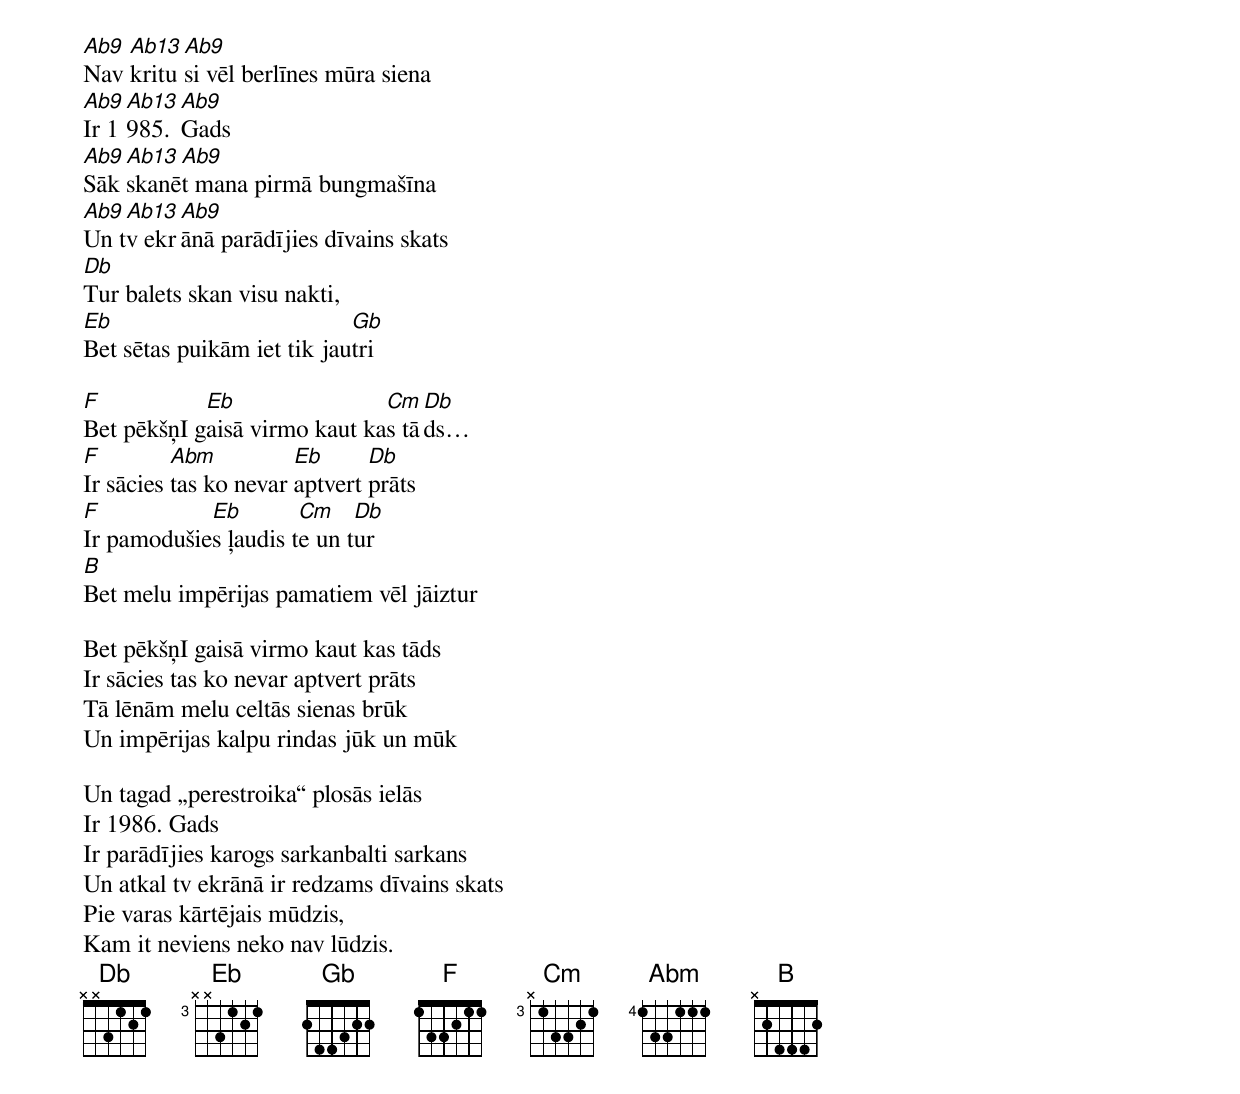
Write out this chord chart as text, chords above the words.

Ab9 Ab13 Ab9
Nav kritusi vēl berlīnes mūra siena
Ab9 Ab13 Ab9
Ir 1985. Gads
Ab9 Ab13 Ab9
Sāk skanēt mana pirmā bungmašīna
Ab9 Ab13 Ab9
Un tv ekrānā parādījies dīvains skats
Db
Tur balets skan visu nakti,
Eb                          Gb
Bet sētas puikām iet tik jautri

F           Eb                Cm  Db
Bet pēkšņI gaisā virmo kaut kas tāds…
F         Abm          Eb      Db
Ir sācies tas ko nevar aptvert prāts
F           Eb        Cm    Db
Ir pamodušies ļaudis te un tur
B
Bet melu impērijas pamatiem vēl jāiztur

Bet pēkšņI gaisā virmo kaut kas tāds
Ir sācies tas ko nevar aptvert prāts
Tā lēnām melu celtās sienas brūk
Un impērijas kalpu rindas jūk un mūk

Un tagad „perestroika“ plosās ielās
Ir 1986. Gads
Ir parādījies karogs sarkanbalti sarkans
Un atkal tv ekrānā ir redzams dīvains skats
Pie varas kārtējais mūdzis,
Kam it neviens neko nav lūdzis.
